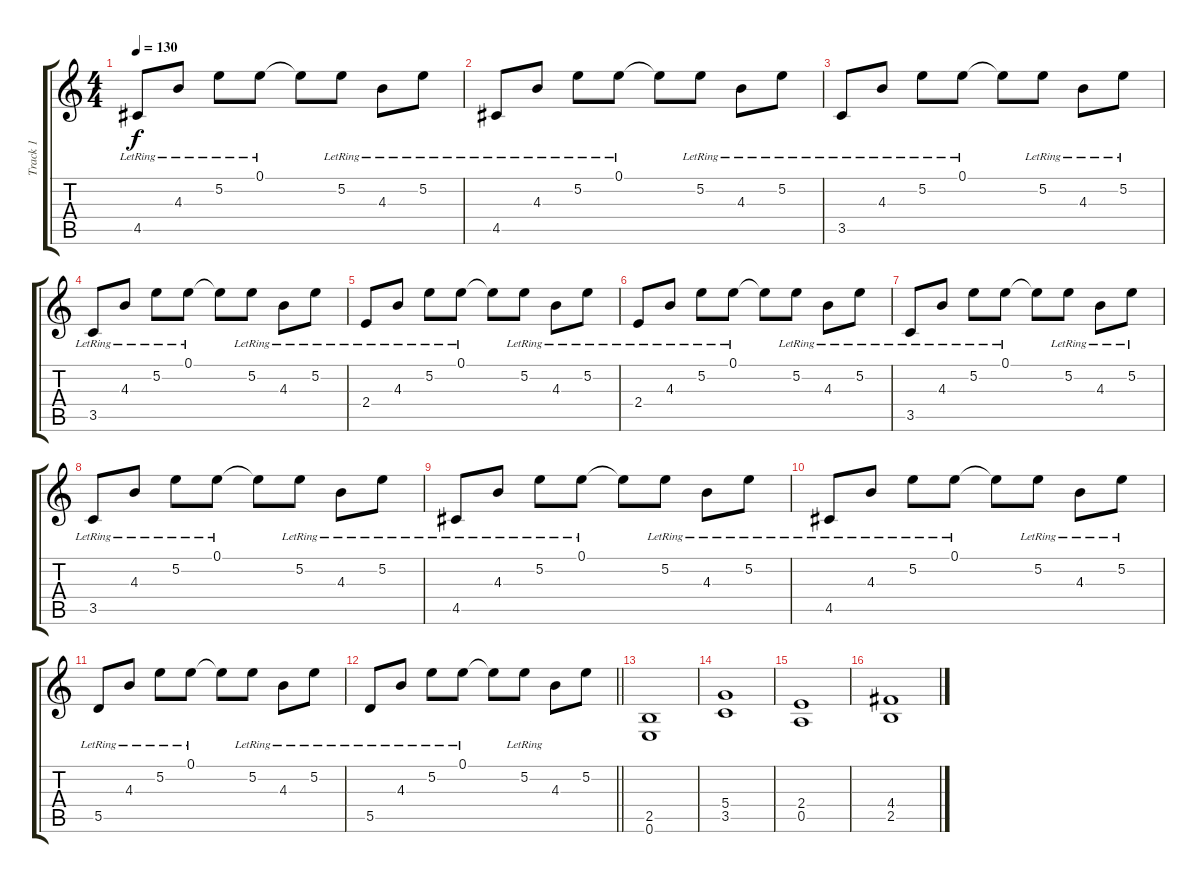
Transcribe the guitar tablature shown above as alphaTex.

\track ("Track 1" "Track 1") {instrument distortionguitar}
\staff {score tabs}
\tuning (E4 B3 G3 D3 A2 E2) {hide}
\ts (4 4)
\tempo 130
\clef g2
\ks c
4.5{lr}.8{dy f} 4.3{lr}.8 5.2{lr}.8 0.1{lr}.8 0.1{t}.8 5.2{lr}.8 4.3{lr}.8 5.2{lr}.8 |
4.5{lr}.8 4.3{lr}.8 5.2{lr}.8 0.1{lr}.8 0.1{t}.8 5.2{lr}.8 4.3{lr}.8 5.2{lr}.8 |
3.5{lr}.8 4.3{lr}.8 5.2{lr}.8 0.1{lr}.8 0.1{t}.8 5.2{lr}.8 4.3{lr}.8 5.2{lr}.8 |
3.5{lr}.8 4.3{lr}.8 5.2{lr}.8 0.1{lr}.8 0.1{t}.8 5.2{lr}.8 4.3{lr}.8 5.2{lr}.8 |
2.4{lr}.8{volume 16} 4.3{lr}.8 5.2{lr}.8 0.1{lr}.8 0.1{t}.8 5.2{lr}.8 4.3{lr}.8 5.2{lr}.8 |
2.4{lr}.8 4.3{lr}.8 5.2{lr}.8 0.1{lr}.8 0.1{t}.8 5.2{lr}.8 4.3{lr}.8 5.2{lr}.8 |
3.5{lr}.8 4.3{lr}.8 5.2{lr}.8 0.1{lr}.8 0.1{t}.8 5.2{lr}.8 4.3{lr}.8 5.2{lr}.8 |
3.5{lr}.8 4.3{lr}.8 5.2{lr}.8 0.1{lr}.8 0.1{t}.8 5.2{lr}.8 4.3{lr}.8 5.2{lr}.8 |
4.5{lr}.8 4.3{lr}.8 5.2{lr}.8 0.1{lr}.8 0.1{t}.8 5.2{lr}.8 4.3{lr}.8 5.2{lr}.8 |
4.5{lr}.8 4.3{lr}.8 5.2{lr}.8 0.1{lr}.8 0.1{t}.8 5.2{lr}.8 4.3{lr}.8 5.2{lr}.8 |
5.5{lr}.8 4.3{lr}.8 5.2{lr}.8 0.1{lr}.8 0.1{t}.8 5.2{lr}.8 4.3{lr}.8 5.2{lr}.8 |
\barLineRight lightlight
5.5{lr}.8 4.3{lr}.8 5.2{lr}.8 0.1{lr}.8 0.1{t}.8 5.2{lr}.8 4.3.8 5.2.8 |
(2.5 0.6).1{instrument distortionguitar} |
(5.4 3.5).1 |
(2.4 0.5).1 |
(4.4 2.5).1
